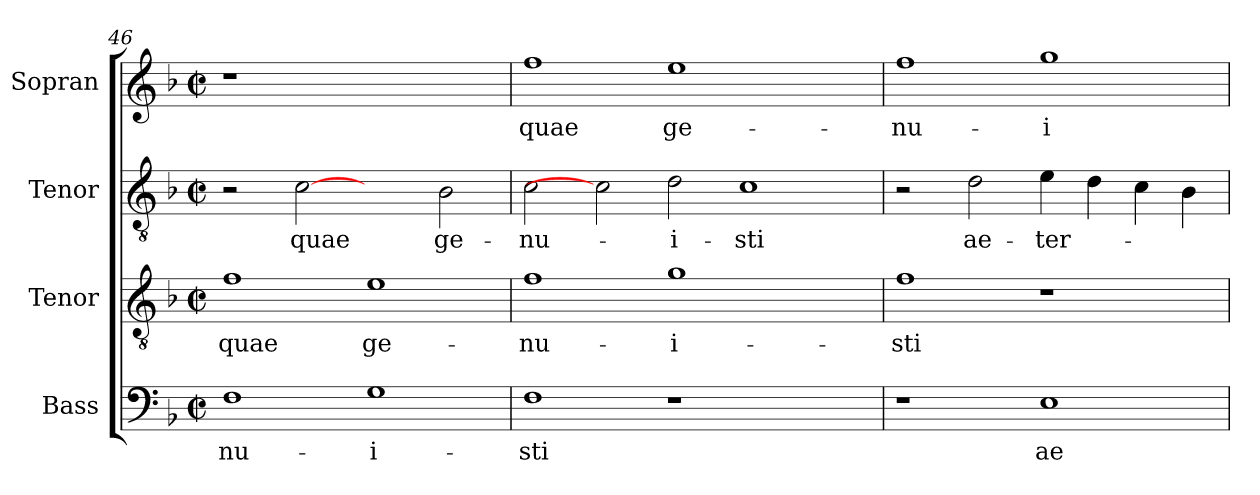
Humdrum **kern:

**kern	**text	**kern	**text	**kern	**text	**kern	**text
*part4	*part4	*part3	*part3	*part2	*part2	*part1	*part1
*staff4	*staff4	*staff3	*staff3	*staff2	*staff2	*staff1	*staff1
*I"Bass	*	*I"Tenor	*	*I"Tenor	*	*I"Sopran	*
*	*	*I'Tenor	*	*	*	*	*
*clefF4	*	*clefGv2	*	*clefGv2	*	*clefG2	*
*	*	*ITrd7c12	*	*ITrd7c12	*	*	*
*k[b-]	*	*k[b-]	*	*k[b-]	*	*k[b-]	*
*F:	*	*F:	*	*F:	*	*F:	*
*M2/2	*	*M2/2	*	*M2/2	*	*M2/2	*
*met(c|)	*	*met(c|)	*	*met(c|)	*	*met(c|)	*
=46	=46	=46	=46	=46	=46	=46	=46
!	!LO:LY:b:color=#000000	!	!	!	!	!	!
!	!	!	!LO:LY:b:color=#000000	!	!	!LO:N:vis=1	!
1Fi	-nu-	1Fi	quae	2r	.	1r	.
!	!	!	!	!	!LO:LY:b:color=#000000	!	!
.	.	.	.	[2Ci	quae	.	.
!	!LO:LY:b:color=#000000	!	!	!	!	!	!
!	!	!	!LO:LY:b:color=#000000	!	!	!	!
1Gi	-i-	1Ei	ge-	2ryy	.	1ryy	.
!	!	!	!	!	!LO:LY:b:color=#000000	!	!
.	.	.	.	2BB-i\	ge-	.	.
=47	=47	=47	=47	=47	=47	=47	=47
!	!LO:LY:b:color=#000000	!	!	!	!	!	!
!	!	!	!LO:LY:b:color=#000000	!	!	!	!
!	!	!	!	!	!LO:LY:b:color=#000000	!	!
!	!	!	!	!	!	!	!LO:LY:b:color=#000000
1Fi	-sti	1Fi	-nu-	2Ci\	-nu-	1ffi	quae
.	.	.	.	2Ci]	.	.	.
!	!	!	!LO:LY:b:color=#000000	!	!	!	!
!	!	!	!	!	!LO:LY:b:color=#000000	!	!
!	!	!	!	!	!	!	!LO:LY:b:color=#000000
1r	.	1Gi	-i-	2Di\	-i-	1eei	ge-
!	!	!	!	!	!LO:LY:b:color=#000000	!	!
.	.	.	.	1Ci	-sti	.	.
2ryy	.	2ryy	.	.	.	2ryy	.
=48	=48	=48	=48	=48	=48	=48	=48
!	!	!	!LO:LY:b:color=#000000	!	!	!	!
!	!	!	!	!	!	!	!LO:LY:b:color=#000000
1r	.	1Fi	-sti	2r	.	1ffi	-nu-
!	!	!	!	!	!LO:LY:b:color=#000000	!	!
.	.	.	.	2Di\	ae-	.	.
!	!LO:LY:b:color=#000000	!	!	!	!	!	!
!	!	!	!	!	!LO:LY:b:color=#000000	!	!
!	!	!	!	!	!	!	!LO:LY:b:color=#000000
1Ei	ae-	1r	.	4Ei\	-ter-	1ggi	-i-
.	.	.	.	4Di\	.	.	.
.	.	.	.	4Ci\	.	.	.
.	.	.	.	4BB-i\	.	.	.
=	=	=	=	=	=	=	=
*-	*-	*-	*-	*-	*-	*-	*-
